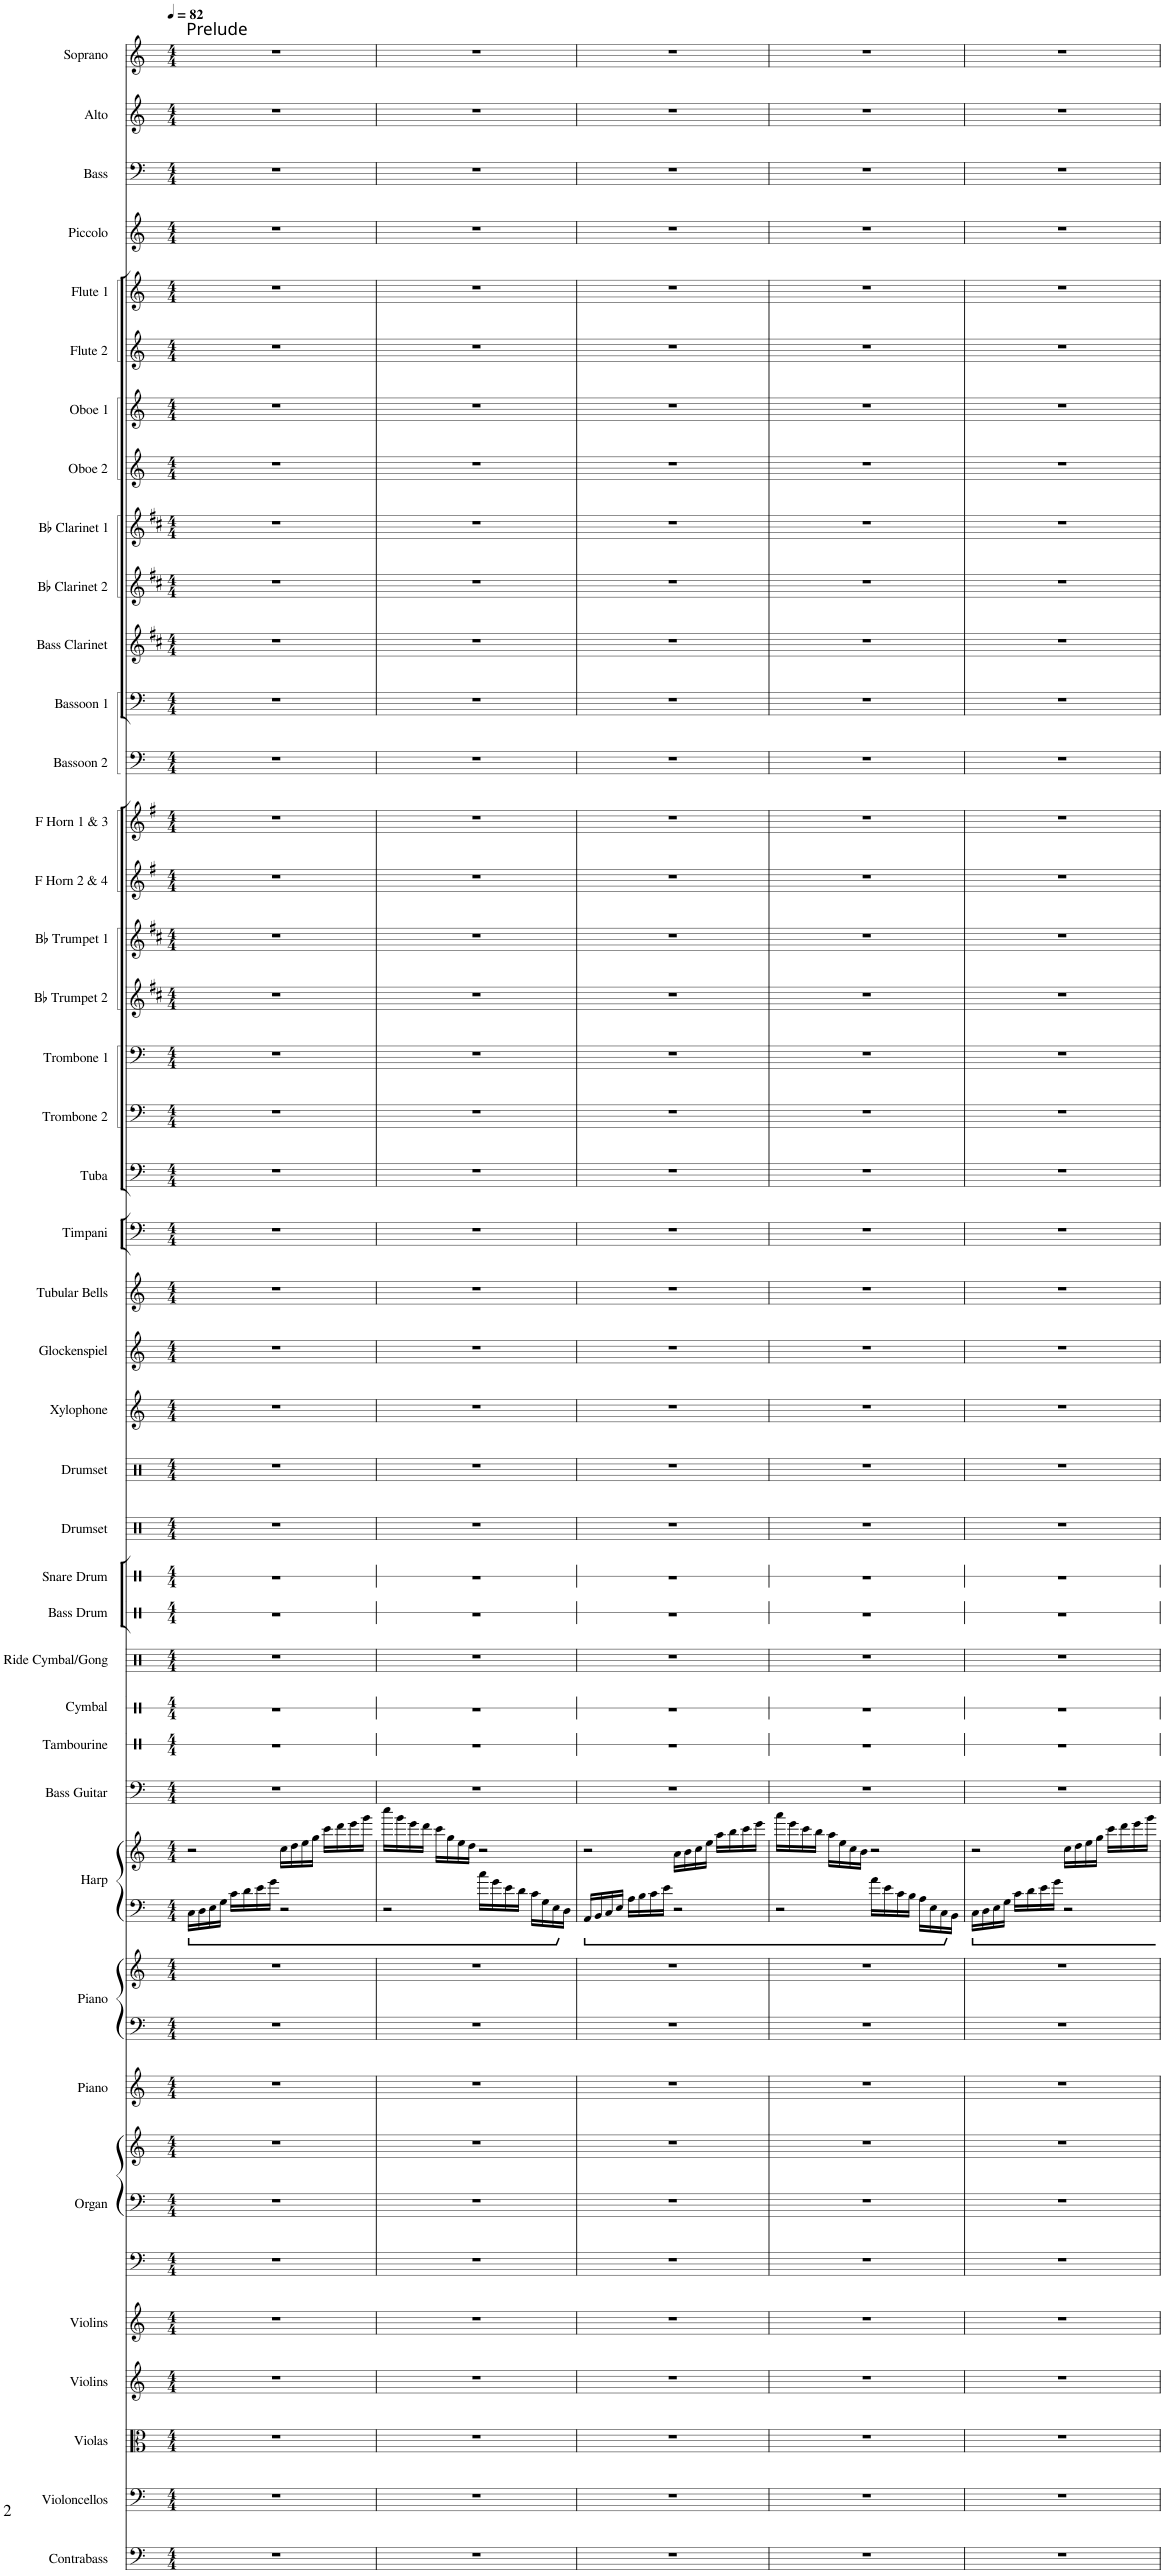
**kern	**kern	**kern	**kern	**kern	**kern	**kern	**kern	**kern	**kern	**kern	**kern	**kern	**kern	**kern	**kern	**kern	**kern	**kern	**kern	**kern	**kern	**kern	**kern	**kern	**kern	**kern	**kern	**kern	**kern	**kern	**kern	**kern	**kern	**kern	**kern	**kern	**kern	**kern	**kern	**kern	**kern	**kern	**kern	**kern
*part41	*part40	*part39	*part38	*part37	*part36	*part36	*part36	*part35	*part34	*part34	*part33	*part33	*part32	*part31	*part30	*part29	*part28	*part27	*part26	*part25	*part24	*part23	*part22	*part21	*part20	*part19	*part18	*part17	*part16	*part15	*part14	*part13	*part12	*part11	*part10	*part9	*part8	*part7	*part6	*part5	*part4	*part3	*part2	*part1
*staff45	*staff44	*staff43	*staff42	*staff41	*staff40	*staff39	*staff38	*staff37	*staff36	*staff35	*staff34	*staff33	*staff32	*staff31	*staff30	*staff29	*staff28	*staff27	*staff26	*staff25	*staff24	*staff23	*staff22	*staff21	*staff20	*staff19	*staff18	*staff17	*staff16	*staff15	*staff14	*staff13	*staff12	*staff11	*staff10	*staff9	*staff8	*staff7	*staff6	*staff5	*staff4	*staff3	*staff2	*staff1
*I"Contrabass	*I"Violoncellos	*I"Violas	*I"Violins	*I"Violins	*I"Organ	*	*	*I"Piano	*I"Piano	*	*I"Harp	*	*I"Bass Guitar	*I"Tambourine	*I"Cymbal	*I"Ride Cymbal/Gong	*I"Bass Drum	*I"Snare Drum	*I"Drumset	*I"Drumset	*I"Xylophone	*I"Glockenspiel	*I"Tubular Bells	*I"Timpani	*I"Tuba	*I"Trombone 2	*I"Trombone 1	*I"Bb Trumpet 2	*I"Bb Trumpet 1	*I"F Horn 2 &amp; 4	*I"F Horn 1 &amp; 3	*I"Bassoon 2	*I"Bassoon 1	*I"Bass Clarinet	*I"Bb Clarinet 2	*I"Bb Clarinet 1	*I"Oboe 2	*I"Oboe 1	*I"Flute 2	*I"Flute 1	*I"Piccolo	*I"Bass	*I"Alto	*I"Soprano
*I'Cb.	*I'Vcs.	*I'Vlas.	*I'Vlns.	*I'Vlns.	*I'Org.	*	*	*I'Pno.	*I'Pno.	*	*I'Hrp.	*	*I'B. Guit.	*I'Tamb.	*I'Cym.	*I'Ride/Gong	*I'B. Dr.	*I'Sn. Dr.	*I'D. Set	*I'D. Set	*I'Xyl.	*I'Glk.	*I'Tu. Be.	*I'Timp.	*I'Tba.	*I'Tbn. 2	*I'Tbn. 1	*I'Bb Tpt. 2	*I'Bb Tpt. 1	*I'F Hn. 2 4	*I'F Hn. 1 3	*I'Bsn. 2	*I'Bsn. 1	*I'B. Cl.	*I'Bb Cl. 2	*I'Bb Cl. 1	*I'Ob. 2	*I'Ob. 1	*I'Fl. 2	*I'Fl. 1	*I'Picc.	*I'B.	*I'A.	*I'S.
*	*	*	*	*	*	*	*	*	*	*	*	*	*	*stria1	*stria1	*	*stria1	*stria1	*	*	*	*	*	*	*	*	*	*	*	*	*	*	*	*	*	*	*	*	*	*	*	*	*	*
*clefF4	*clefF4	*clefC3	*clefG2	*clefG2	*clefF4	*clefF4	*clefG2	*clefG2	*clefF4	*clefG2	*clefF4	*clefG2	*clefF4	*clefX	*clefX	*clefX	*clefX	*clefX	*clefX	*clefX	*clefG2	*clefG2	*clefG2	*clefF4	*clefF4	*clefF4	*clefF4	*clefG2	*clefG2	*clefG2	*clefG2	*clefF4	*clefF4	*clefG2	*clefG2	*clefG2	*clefG2	*clefG2	*clefG2	*clefG2	*clefG2	*clefF4	*clefG2	*clefG2
*Trd7c12	*	*	*	*	*	*	*	*	*	*	*	*	*Trd7c12	*	*	*	*	*	*	*	*Trd-7c-12	*Trd-14c-24	*	*	*	*	*	*Trd1c2	*Trd1c2	*Trd4c7	*Trd4c7	*	*	*Trd8c14	*Trd1c2	*Trd1c2	*	*	*	*	*Trd-7c-12	*	*	*
*k[]	*k[]	*k[]	*k[]	*k[]	*k[]	*k[]	*k[]	*k[]	*k[]	*k[]	*k[]	*k[]	*k[]	*k[]	*k[]	*k[]	*k[]	*k[]	*k[]	*k[]	*k[]	*k[]	*k[]	*k[]	*k[]	*k[]	*k[]	*k[f#c#]	*k[f#c#]	*k[f#]	*k[f#]	*k[]	*k[]	*k[f#c#]	*k[f#c#]	*k[f#c#]	*k[]	*k[]	*k[]	*k[]	*k[]	*k[]	*k[]	*k[]
*M4/4	*M4/4	*M4/4	*M4/4	*M4/4	*M4/4	*M4/4	*M4/4	*M4/4	*M4/4	*M4/4	*M4/4	*M4/4	*M4/4	*M4/4	*M4/4	*M4/4	*M4/4	*M4/4	*M4/4	*M4/4	*M4/4	*M4/4	*M4/4	*M4/4	*M4/4	*M4/4	*M4/4	*M4/4	*M4/4	*M4/4	*M4/4	*M4/4	*M4/4	*M4/4	*M4/4	*M4/4	*M4/4	*M4/4	*M4/4	*M4/4	*M4/4	*M4/4	*M4/4	*M4/4
*MM82	*MM82	*MM82	*MM82	*MM82	*MM82	*MM82	*MM82	*MM82	*MM82	*MM82	*MM82	*MM82	*MM82	*MM82	*MM82	*MM82	*MM82	*MM82	*MM82	*MM82	*MM82	*MM82	*MM82	*MM82	*MM82	*MM82	*MM82	*MM82	*MM82	*MM82	*MM82	*MM82	*MM82	*MM82	*MM82	*MM82	*MM82	*MM82	*MM82	*MM82	*MM82	*MM82	*MM82	*MM82
=1	=1	=1	=1	=1	=1	=1	=1	=1	=1	=1	=1	=1	=1	=1	=1	=1	=1	=1	=1	=1	=1	=1	=1	=1	=1	=1	=1	=1	=1	=1	=1	=1	=1	=1	=1	=1	=1	=1	=1	=1	=1	=1	=1	=1
!	!	!	!	!	!	!	!	!	!	!	!	!	!	!	!	!	!	!	!	!	!	!	!	!	!	!	!	!	!	!	!	!	!	!	!	!	!	!	!	!	!	!	!	!LO:TX:a:t=Prelude
1r	1r	1r	1r	1r	1r	1r	1r	1r	1r	1r	16C\LL	2r	1r	1r	1r	1r	1r	1r	1r	1r	1r	1r	1r	1r	1r	1r	1r	1r	1r	1r	1r	1r	1r	1r	1r	1r	1r	1r	1r	1r	1r	1r	1r	1r
.	.	.	.	.	.	.	.	.	.	.	16D\	.	.	.	.	.	.	.	.	.	.	.	.	.	.	.	.	.	.	.	.	.	.	.	.	.	.	.	.	.	.	.	.	.
.	.	.	.	.	.	.	.	.	.	.	16E\	.	.	.	.	.	.	.	.	.	.	.	.	.	.	.	.	.	.	.	.	.	.	.	.	.	.	.	.	.	.	.	.	.
.	.	.	.	.	.	.	.	.	.	.	16G\JJ	.	.	.	.	.	.	.	.	.	.	.	.	.	.	.	.	.	.	.	.	.	.	.	.	.	.	.	.	.	.	.	.	.
.	.	.	.	.	.	.	.	.	.	.	16c\LL	.	.	.	.	.	.	.	.	.	.	.	.	.	.	.	.	.	.	.	.	.	.	.	.	.	.	.	.	.	.	.	.	.
.	.	.	.	.	.	.	.	.	.	.	16d\	.	.	.	.	.	.	.	.	.	.	.	.	.	.	.	.	.	.	.	.	.	.	.	.	.	.	.	.	.	.	.	.	.
.	.	.	.	.	.	.	.	.	.	.	16e\	.	.	.	.	.	.	.	.	.	.	.	.	.	.	.	.	.	.	.	.	.	.	.	.	.	.	.	.	.	.	.	.	.
.	.	.	.	.	.	.	.	.	.	.	16g\JJ	.	.	.	.	.	.	.	.	.	.	.	.	.	.	.	.	.	.	.	.	.	.	.	.	.	.	.	.	.	.	.	.	.
.	.	.	.	.	.	.	.	.	.	.	2r	16cc\LL	.	.	.	.	.	.	.	.	.	.	.	.	.	.	.	.	.	.	.	.	.	.	.	.	.	.	.	.	.	.	.	.
.	.	.	.	.	.	.	.	.	.	.	.	16dd\	.	.	.	.	.	.	.	.	.	.	.	.	.	.	.	.	.	.	.	.	.	.	.	.	.	.	.	.	.	.	.	.
.	.	.	.	.	.	.	.	.	.	.	.	16ee\	.	.	.	.	.	.	.	.	.	.	.	.	.	.	.	.	.	.	.	.	.	.	.	.	.	.	.	.	.	.	.	.
.	.	.	.	.	.	.	.	.	.	.	.	16gg\JJ	.	.	.	.	.	.	.	.	.	.	.	.	.	.	.	.	.	.	.	.	.	.	.	.	.	.	.	.	.	.	.	.
.	.	.	.	.	.	.	.	.	.	.	.	16ccc\LL	.	.	.	.	.	.	.	.	.	.	.	.	.	.	.	.	.	.	.	.	.	.	.	.	.	.	.	.	.	.	.	.
.	.	.	.	.	.	.	.	.	.	.	.	16ddd\	.	.	.	.	.	.	.	.	.	.	.	.	.	.	.	.	.	.	.	.	.	.	.	.	.	.	.	.	.	.	.	.
.	.	.	.	.	.	.	.	.	.	.	.	16eee\	.	.	.	.	.	.	.	.	.	.	.	.	.	.	.	.	.	.	.	.	.	.	.	.	.	.	.	.	.	.	.	.
.	.	.	.	.	.	.	.	.	.	.	.	16ggg\JJ	.	.	.	.	.	.	.	.	.	.	.	.	.	.	.	.	.	.	.	.	.	.	.	.	.	.	.	.	.	.	.	.
=2	=2	=2	=2	=2	=2	=2	=2	=2	=2	=2	=2	=2	=2	=2	=2	=2	=2	=2	=2	=2	=2	=2	=2	=2	=2	=2	=2	=2	=2	=2	=2	=2	=2	=2	=2	=2	=2	=2	=2	=2	=2	=2	=2	=2
1r	1r	1r	1r	1r	1r	1r	1r	1r	1r	1r	2r	16cccc\LL	1r	1r	1r	1r	1r	1r	1r	1r	1r	1r	1r	1r	1r	1r	1r	1r	1r	1r	1r	1r	1r	1r	1r	1r	1r	1r	1r	1r	1r	1r	1r	1r
.	.	.	.	.	.	.	.	.	.	.	.	16ggg\	.	.	.	.	.	.	.	.	.	.	.	.	.	.	.	.	.	.	.	.	.	.	.	.	.	.	.	.	.	.	.	.
.	.	.	.	.	.	.	.	.	.	.	.	16eee\	.	.	.	.	.	.	.	.	.	.	.	.	.	.	.	.	.	.	.	.	.	.	.	.	.	.	.	.	.	.	.	.
.	.	.	.	.	.	.	.	.	.	.	.	16ddd\JJ	.	.	.	.	.	.	.	.	.	.	.	.	.	.	.	.	.	.	.	.	.	.	.	.	.	.	.	.	.	.	.	.
.	.	.	.	.	.	.	.	.	.	.	.	16ccc\LL	.	.	.	.	.	.	.	.	.	.	.	.	.	.	.	.	.	.	.	.	.	.	.	.	.	.	.	.	.	.	.	.
.	.	.	.	.	.	.	.	.	.	.	.	16gg\	.	.	.	.	.	.	.	.	.	.	.	.	.	.	.	.	.	.	.	.	.	.	.	.	.	.	.	.	.	.	.	.
.	.	.	.	.	.	.	.	.	.	.	.	16ee\	.	.	.	.	.	.	.	.	.	.	.	.	.	.	.	.	.	.	.	.	.	.	.	.	.	.	.	.	.	.	.	.
.	.	.	.	.	.	.	.	.	.	.	.	16dd\JJ	.	.	.	.	.	.	.	.	.	.	.	.	.	.	.	.	.	.	.	.	.	.	.	.	.	.	.	.	.	.	.	.
.	.	.	.	.	.	.	.	.	.	.	16cc\LL	2r	.	.	.	.	.	.	.	.	.	.	.	.	.	.	.	.	.	.	.	.	.	.	.	.	.	.	.	.	.	.	.	.
.	.	.	.	.	.	.	.	.	.	.	16g\	.	.	.	.	.	.	.	.	.	.	.	.	.	.	.	.	.	.	.	.	.	.	.	.	.	.	.	.	.	.	.	.	.
.	.	.	.	.	.	.	.	.	.	.	16e\	.	.	.	.	.	.	.	.	.	.	.	.	.	.	.	.	.	.	.	.	.	.	.	.	.	.	.	.	.	.	.	.	.
.	.	.	.	.	.	.	.	.	.	.	16d\JJ	.	.	.	.	.	.	.	.	.	.	.	.	.	.	.	.	.	.	.	.	.	.	.	.	.	.	.	.	.	.	.	.	.
.	.	.	.	.	.	.	.	.	.	.	16c\LL	.	.	.	.	.	.	.	.	.	.	.	.	.	.	.	.	.	.	.	.	.	.	.	.	.	.	.	.	.	.	.	.	.
.	.	.	.	.	.	.	.	.	.	.	16G\	.	.	.	.	.	.	.	.	.	.	.	.	.	.	.	.	.	.	.	.	.	.	.	.	.	.	.	.	.	.	.	.	.
.	.	.	.	.	.	.	.	.	.	.	16E\	.	.	.	.	.	.	.	.	.	.	.	.	.	.	.	.	.	.	.	.	.	.	.	.	.	.	.	.	.	.	.	.	.
.	.	.	.	.	.	.	.	.	.	.	16D\JJ	.	.	.	.	.	.	.	.	.	.	.	.	.	.	.	.	.	.	.	.	.	.	.	.	.	.	.	.	.	.	.	.	.
=3	=3	=3	=3	=3	=3	=3	=3	=3	=3	=3	=3	=3	=3	=3	=3	=3	=3	=3	=3	=3	=3	=3	=3	=3	=3	=3	=3	=3	=3	=3	=3	=3	=3	=3	=3	=3	=3	=3	=3	=3	=3	=3	=3	=3
1r	1r	1r	1r	1r	1r	1r	1r	1r	1r	1r	16AA/LL	2r	1r	1r	1r	1r	1r	1r	1r	1r	1r	1r	1r	1r	1r	1r	1r	1r	1r	1r	1r	1r	1r	1r	1r	1r	1r	1r	1r	1r	1r	1r	1r	1r
.	.	.	.	.	.	.	.	.	.	.	16BB/	.	.	.	.	.	.	.	.	.	.	.	.	.	.	.	.	.	.	.	.	.	.	.	.	.	.	.	.	.	.	.	.	.
.	.	.	.	.	.	.	.	.	.	.	16C/	.	.	.	.	.	.	.	.	.	.	.	.	.	.	.	.	.	.	.	.	.	.	.	.	.	.	.	.	.	.	.	.	.
.	.	.	.	.	.	.	.	.	.	.	16E/JJ	.	.	.	.	.	.	.	.	.	.	.	.	.	.	.	.	.	.	.	.	.	.	.	.	.	.	.	.	.	.	.	.	.
.	.	.	.	.	.	.	.	.	.	.	16A\LL	.	.	.	.	.	.	.	.	.	.	.	.	.	.	.	.	.	.	.	.	.	.	.	.	.	.	.	.	.	.	.	.	.
.	.	.	.	.	.	.	.	.	.	.	16B\	.	.	.	.	.	.	.	.	.	.	.	.	.	.	.	.	.	.	.	.	.	.	.	.	.	.	.	.	.	.	.	.	.
.	.	.	.	.	.	.	.	.	.	.	16c\	.	.	.	.	.	.	.	.	.	.	.	.	.	.	.	.	.	.	.	.	.	.	.	.	.	.	.	.	.	.	.	.	.
.	.	.	.	.	.	.	.	.	.	.	16e\JJ	.	.	.	.	.	.	.	.	.	.	.	.	.	.	.	.	.	.	.	.	.	.	.	.	.	.	.	.	.	.	.	.	.
.	.	.	.	.	.	.	.	.	.	.	2r	16a\LL	.	.	.	.	.	.	.	.	.	.	.	.	.	.	.	.	.	.	.	.	.	.	.	.	.	.	.	.	.	.	.	.
.	.	.	.	.	.	.	.	.	.	.	.	16b\	.	.	.	.	.	.	.	.	.	.	.	.	.	.	.	.	.	.	.	.	.	.	.	.	.	.	.	.	.	.	.	.
.	.	.	.	.	.	.	.	.	.	.	.	16cc\	.	.	.	.	.	.	.	.	.	.	.	.	.	.	.	.	.	.	.	.	.	.	.	.	.	.	.	.	.	.	.	.
.	.	.	.	.	.	.	.	.	.	.	.	16ee\JJ	.	.	.	.	.	.	.	.	.	.	.	.	.	.	.	.	.	.	.	.	.	.	.	.	.	.	.	.	.	.	.	.
.	.	.	.	.	.	.	.	.	.	.	.	16aa\LL	.	.	.	.	.	.	.	.	.	.	.	.	.	.	.	.	.	.	.	.	.	.	.	.	.	.	.	.	.	.	.	.
.	.	.	.	.	.	.	.	.	.	.	.	16bb\	.	.	.	.	.	.	.	.	.	.	.	.	.	.	.	.	.	.	.	.	.	.	.	.	.	.	.	.	.	.	.	.
.	.	.	.	.	.	.	.	.	.	.	.	16ccc\	.	.	.	.	.	.	.	.	.	.	.	.	.	.	.	.	.	.	.	.	.	.	.	.	.	.	.	.	.	.	.	.
.	.	.	.	.	.	.	.	.	.	.	.	16eee\JJ	.	.	.	.	.	.	.	.	.	.	.	.	.	.	.	.	.	.	.	.	.	.	.	.	.	.	.	.	.	.	.	.
=4	=4	=4	=4	=4	=4	=4	=4	=4	=4	=4	=4	=4	=4	=4	=4	=4	=4	=4	=4	=4	=4	=4	=4	=4	=4	=4	=4	=4	=4	=4	=4	=4	=4	=4	=4	=4	=4	=4	=4	=4	=4	=4	=4	=4
1r	1r	1r	1r	1r	1r	1r	1r	1r	1r	1r	2r	16aaa\LL	1r	1r	1r	1r	1r	1r	1r	1r	1r	1r	1r	1r	1r	1r	1r	1r	1r	1r	1r	1r	1r	1r	1r	1r	1r	1r	1r	1r	1r	1r	1r	1r
.	.	.	.	.	.	.	.	.	.	.	.	16eee\	.	.	.	.	.	.	.	.	.	.	.	.	.	.	.	.	.	.	.	.	.	.	.	.	.	.	.	.	.	.	.	.
.	.	.	.	.	.	.	.	.	.	.	.	16ccc\	.	.	.	.	.	.	.	.	.	.	.	.	.	.	.	.	.	.	.	.	.	.	.	.	.	.	.	.	.	.	.	.
.	.	.	.	.	.	.	.	.	.	.	.	16bb\JJ	.	.	.	.	.	.	.	.	.	.	.	.	.	.	.	.	.	.	.	.	.	.	.	.	.	.	.	.	.	.	.	.
.	.	.	.	.	.	.	.	.	.	.	.	16aa\LL	.	.	.	.	.	.	.	.	.	.	.	.	.	.	.	.	.	.	.	.	.	.	.	.	.	.	.	.	.	.	.	.
.	.	.	.	.	.	.	.	.	.	.	.	16ee\	.	.	.	.	.	.	.	.	.	.	.	.	.	.	.	.	.	.	.	.	.	.	.	.	.	.	.	.	.	.	.	.
.	.	.	.	.	.	.	.	.	.	.	.	16cc\	.	.	.	.	.	.	.	.	.	.	.	.	.	.	.	.	.	.	.	.	.	.	.	.	.	.	.	.	.	.	.	.
.	.	.	.	.	.	.	.	.	.	.	.	16b\JJ	.	.	.	.	.	.	.	.	.	.	.	.	.	.	.	.	.	.	.	.	.	.	.	.	.	.	.	.	.	.	.	.
.	.	.	.	.	.	.	.	.	.	.	16a\LL	2r	.	.	.	.	.	.	.	.	.	.	.	.	.	.	.	.	.	.	.	.	.	.	.	.	.	.	.	.	.	.	.	.
.	.	.	.	.	.	.	.	.	.	.	16e\	.	.	.	.	.	.	.	.	.	.	.	.	.	.	.	.	.	.	.	.	.	.	.	.	.	.	.	.	.	.	.	.	.
.	.	.	.	.	.	.	.	.	.	.	16c\	.	.	.	.	.	.	.	.	.	.	.	.	.	.	.	.	.	.	.	.	.	.	.	.	.	.	.	.	.	.	.	.	.
.	.	.	.	.	.	.	.	.	.	.	16B\JJ	.	.	.	.	.	.	.	.	.	.	.	.	.	.	.	.	.	.	.	.	.	.	.	.	.	.	.	.	.	.	.	.	.
.	.	.	.	.	.	.	.	.	.	.	16A\LL	.	.	.	.	.	.	.	.	.	.	.	.	.	.	.	.	.	.	.	.	.	.	.	.	.	.	.	.	.	.	.	.	.
.	.	.	.	.	.	.	.	.	.	.	16E\	.	.	.	.	.	.	.	.	.	.	.	.	.	.	.	.	.	.	.	.	.	.	.	.	.	.	.	.	.	.	.	.	.
.	.	.	.	.	.	.	.	.	.	.	16C\	.	.	.	.	.	.	.	.	.	.	.	.	.	.	.	.	.	.	.	.	.	.	.	.	.	.	.	.	.	.	.	.	.
.	.	.	.	.	.	.	.	.	.	.	16BB\JJ	.	.	.	.	.	.	.	.	.	.	.	.	.	.	.	.	.	.	.	.	.	.	.	.	.	.	.	.	.	.	.	.	.
=5	=5	=5	=5	=5	=5	=5	=5	=5	=5	=5	=5	=5	=5	=5	=5	=5	=5	=5	=5	=5	=5	=5	=5	=5	=5	=5	=5	=5	=5	=5	=5	=5	=5	=5	=5	=5	=5	=5	=5	=5	=5	=5	=5	=5
1r	1r	1r	1r	1r	1r	1r	1r	1r	1r	1r	16C\LL	2r	1r	1r	1r	1r	1r	1r	1r	1r	1r	1r	1r	1r	1r	1r	1r	1r	1r	1r	1r	1r	1r	1r	1r	1r	1r	1r	1r	1r	1r	1r	1r	1r
.	.	.	.	.	.	.	.	.	.	.	16D\	.	.	.	.	.	.	.	.	.	.	.	.	.	.	.	.	.	.	.	.	.	.	.	.	.	.	.	.	.	.	.	.	.
.	.	.	.	.	.	.	.	.	.	.	16E\	.	.	.	.	.	.	.	.	.	.	.	.	.	.	.	.	.	.	.	.	.	.	.	.	.	.	.	.	.	.	.	.	.
.	.	.	.	.	.	.	.	.	.	.	16G\JJ	.	.	.	.	.	.	.	.	.	.	.	.	.	.	.	.	.	.	.	.	.	.	.	.	.	.	.	.	.	.	.	.	.
.	.	.	.	.	.	.	.	.	.	.	16c\LL	.	.	.	.	.	.	.	.	.	.	.	.	.	.	.	.	.	.	.	.	.	.	.	.	.	.	.	.	.	.	.	.	.
.	.	.	.	.	.	.	.	.	.	.	16d\	.	.	.	.	.	.	.	.	.	.	.	.	.	.	.	.	.	.	.	.	.	.	.	.	.	.	.	.	.	.	.	.	.
.	.	.	.	.	.	.	.	.	.	.	16e\	.	.	.	.	.	.	.	.	.	.	.	.	.	.	.	.	.	.	.	.	.	.	.	.	.	.	.	.	.	.	.	.	.
.	.	.	.	.	.	.	.	.	.	.	16g\JJ	.	.	.	.	.	.	.	.	.	.	.	.	.	.	.	.	.	.	.	.	.	.	.	.	.	.	.	.	.	.	.	.	.
.	.	.	.	.	.	.	.	.	.	.	2r	16cc\LL	.	.	.	.	.	.	.	.	.	.	.	.	.	.	.	.	.	.	.	.	.	.	.	.	.	.	.	.	.	.	.	.
.	.	.	.	.	.	.	.	.	.	.	.	16dd\	.	.	.	.	.	.	.	.	.	.	.	.	.	.	.	.	.	.	.	.	.	.	.	.	.	.	.	.	.	.	.	.
.	.	.	.	.	.	.	.	.	.	.	.	16ee\	.	.	.	.	.	.	.	.	.	.	.	.	.	.	.	.	.	.	.	.	.	.	.	.	.	.	.	.	.	.	.	.
.	.	.	.	.	.	.	.	.	.	.	.	16gg\JJ	.	.	.	.	.	.	.	.	.	.	.	.	.	.	.	.	.	.	.	.	.	.	.	.	.	.	.	.	.	.	.	.
.	.	.	.	.	.	.	.	.	.	.	.	16ccc\LL	.	.	.	.	.	.	.	.	.	.	.	.	.	.	.	.	.	.	.	.	.	.	.	.	.	.	.	.	.	.	.	.
.	.	.	.	.	.	.	.	.	.	.	.	16ddd\	.	.	.	.	.	.	.	.	.	.	.	.	.	.	.	.	.	.	.	.	.	.	.	.	.	.	.	.	.	.	.	.
.	.	.	.	.	.	.	.	.	.	.	.	16eee\	.	.	.	.	.	.	.	.	.	.	.	.	.	.	.	.	.	.	.	.	.	.	.	.	.	.	.	.	.	.	.	.
.	.	.	.	.	.	.	.	.	.	.	.	16ggg\JJ	.	.	.	.	.	.	.	.	.	.	.	.	.	.	.	.	.	.	.	.	.	.	.	.	.	.	.	.	.	.	.	.
=	=	=	=	=	=	=	=	=	=	=	=	=	=	=	=	=	=	=	=	=	=	=	=	=	=	=	=	=	=	=	=	=	=	=	=	=	=	=	=	=	=	=	=	=
*-	*-	*-	*-	*-	*-	*-	*-	*-	*-	*-	*-	*-	*-	*-	*-	*-	*-	*-	*-	*-	*-	*-	*-	*-	*-	*-	*-	*-	*-	*-	*-	*-	*-	*-	*-	*-	*-	*-	*-	*-	*-	*-	*-	*-
